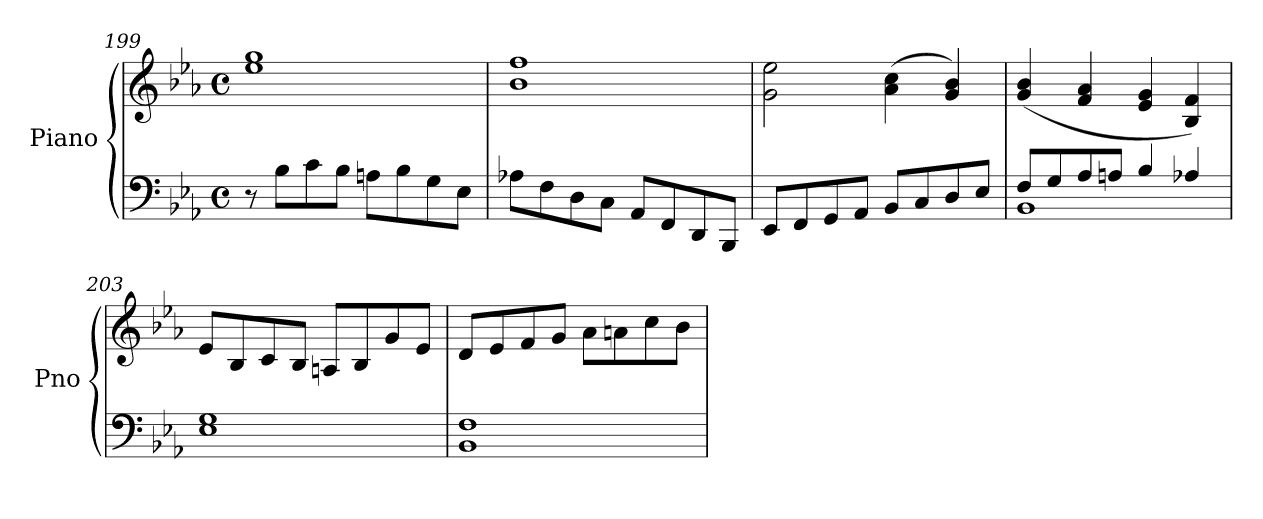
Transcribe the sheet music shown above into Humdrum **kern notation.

**kern	**kern	**dynam
*part1	*part1	*part1
*staff2	*staff1	*staff1/2
*I"Piano	*	*
*I'Pno	*	*
!!LO:LB:g=z
*clefF4	*clefG2	*
*k[b-e-a-]	*k[b-e-a-]	*
*M4/4	*M4/4	*
*met(c)	*met(c)	*
=199	=199	=199
!	!	!LO:DY:b
8r	1ee- 1gg	other-dynamics
8B-\L	.	.
8c\	.	.
8B-\J	.	.
8An\L	.	.
8B-\	.	.
8G\	.	.
8E-\J	.	.
!!LO:PB:g=z
=200	=200	=200
8A-X\L	1b- 1ff	.
8F\	.	.
8D\	.	.
8C\J	.	.
8AA-/L	.	.
8FF/	.	.
8DD/	.	.
8BBB-/J	.	.
!!LO:LB:g=z
=201	=201	=201
8EE-/L	2g\ 2ee-\	.
8FF/	.	.
8GG/	.	.
8AA-/J	.	.
8BB-/L	(>4a-\ 4cc\	.
8C/	.	.
8D/	4g/ 4b-/)	.
8E-/J	.	.
=202	=202	=202
*^	*	*
8F/L	1BB-	(>4g/ 4b-/	.
8G/	.	.	.
8A-/	.	4f/ 4a-/	.
8An/J	.	.	.
4B-/	.	4e-/ 4g/	.
4A-X/	.	4B-/ 4f/)	.
*v	*v	*	*
=203	=203	=203
1E- 1G	8e-/L	.
.	8B-/	.
.	8c/	.
.	8B-/J	.
.	8An/L	.
.	8B-/	.
.	8g/	.
.	8e-/J	.
=204	=204	=204
1BB- 1F	8d/L	.
.	8e-/	.
.	8f/	.
.	8g/J	.
.	8a-\L	.
.	8an\	.
.	8cc\	.
.	8b-\J	.
=	=	=
*-	*-	*-
